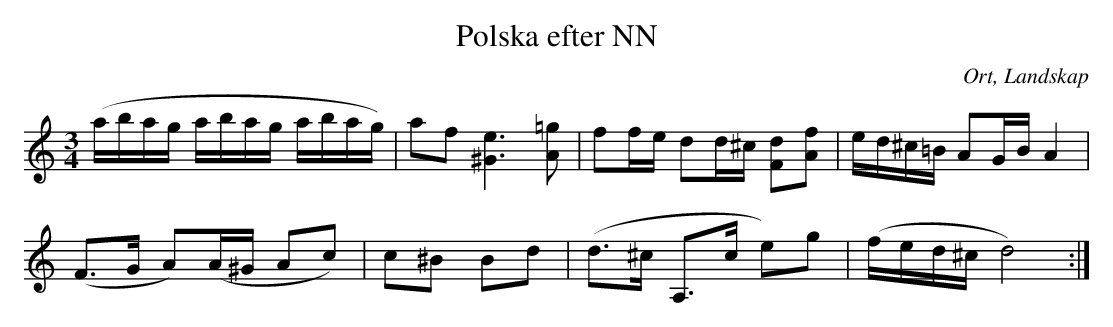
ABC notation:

X:1
T:Polska efter NN
O:Ort, Landskap
M:3/4
L:1/16
K:C
(abag abag abag)|a2f2 [^G6e6] [A2=g2]|f2fe d2d^c [F2d2][A2f2]|ed^c=B A2GB A4|
(F2>G2 A2)(A^G A2c2)|c2^B2 B2d2|(d2>^c2 A,2>c2 e2)g2|(fed^c d8):|
